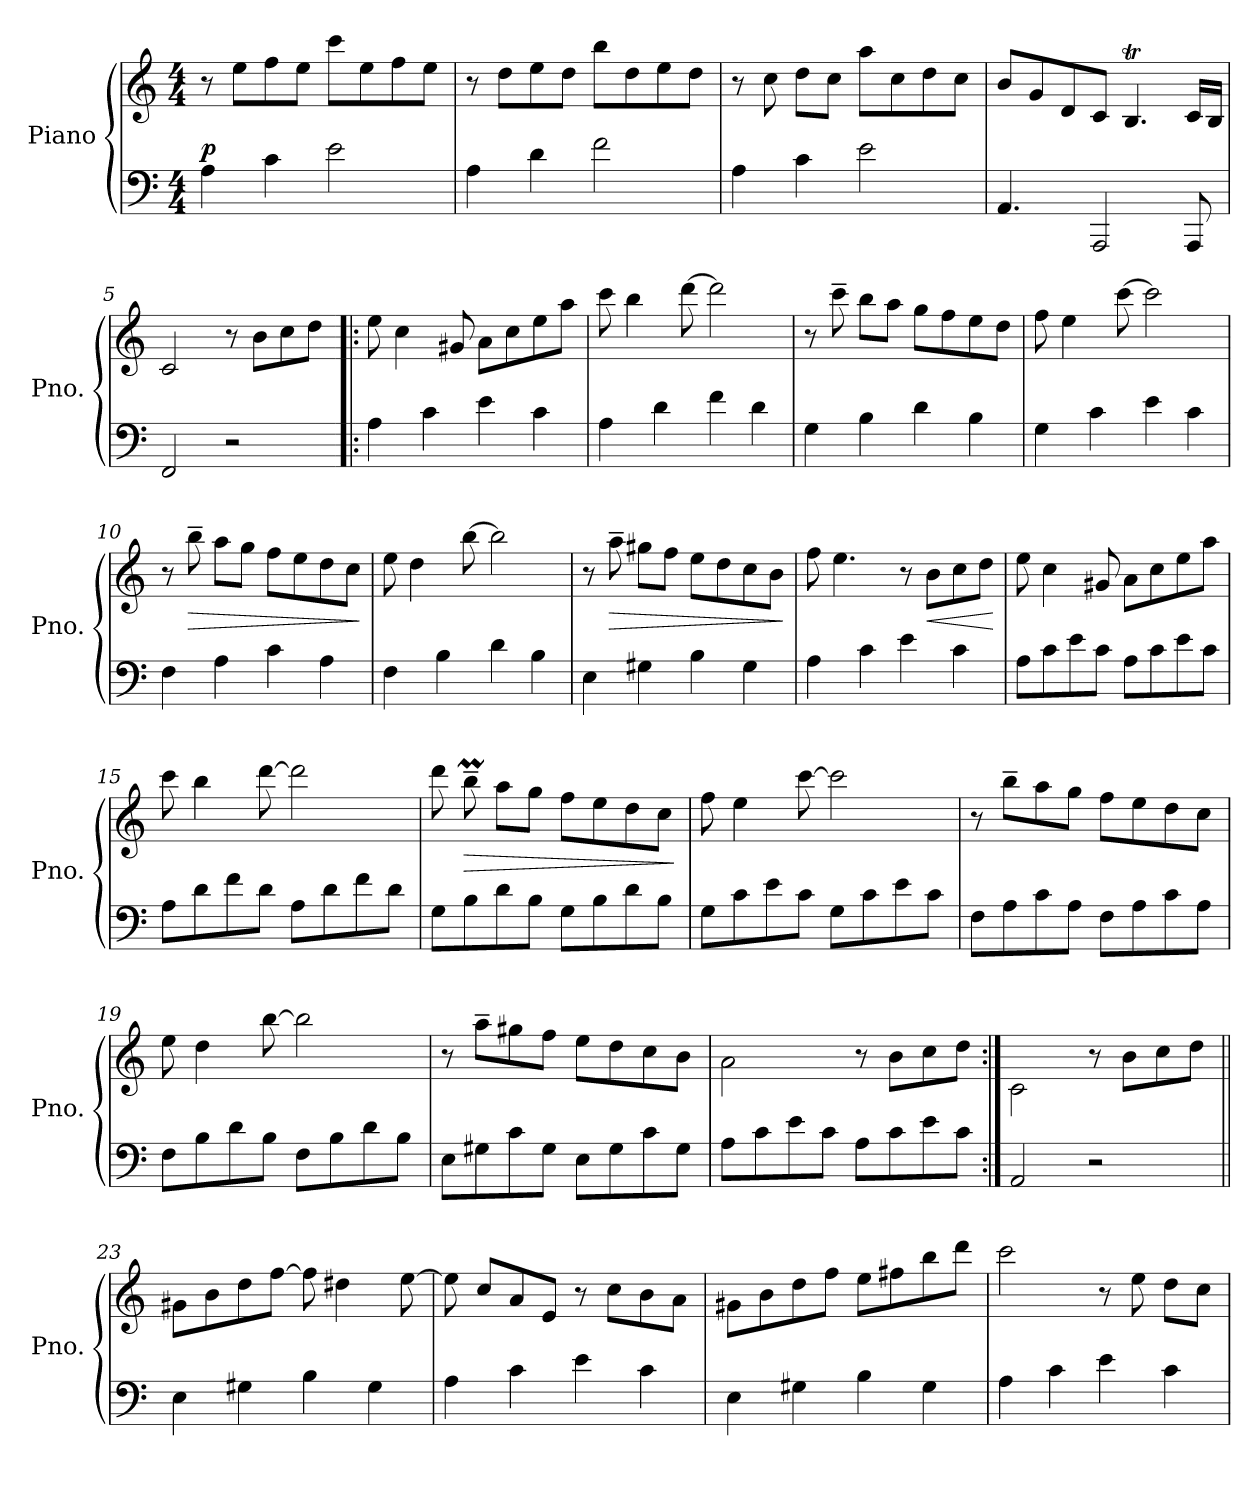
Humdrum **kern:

**kern	**kern	**dynam
*part1	*part1	*part1
*staff2	*staff1	*staff1/2
*I"Piano	*	*
*I'Pno.	*	*
*clefF4	*clefG2	*
*k[]	*k[]	*
*M4/4	*M4/4	*
*MM140	*MM140	*
=1	=1	=1
!	!	!LO:DY:a=2
4A\	8r	p
.	8ee\L	.
4c\	8ff\	.
.	8ee\J	.
2e\	8ccc\L	.
.	8ee\	.
.	8ff\	.
.	8ee\J	.
=2	=2	=2
4A\	8r	.
.	8dd\L	.
4d\	8ee\	.
.	8dd\J	.
2f\	8bb\L	.
.	8dd\	.
.	8ee\	.
.	8dd\J	.
=3	=3	=3
4A\	8r	.
.	8cc\	.
4c\	8dd\L	.
.	8cc\J	.
2e\	8aa\L	.
.	8cc\	.
.	8dd\	.
.	8cc\J	.
=4	=4	=4
4.AA/	8b/L	.
.	8g/	.
.	8d/	.
2AAA/	8c/J	.
.	4.Bt/	.
8AAA/	16c/LL	.
.	16B/JJ	.
!!LO:LB:g=z
=5	=5	=5
2FF/	2c/	.
2r	8r	.
.	8b\L	.
.	8cc\	.
.	8dd\J	.
=6!|:	=6!|:	=6!|:
4A\	8ee\	.
.	4cc\	.
4c\	.	.
.	8g#X/	.
4e\	8a\L	.
.	8cc\	.
4c\	8ee\	.
.	8aa\J	.
=7	=7	=7
4A\	8ccc\	.
.	4bb\	.
4d\	.	.
.	[8ddd\	.
4f\	2ddd\]	.
4d\	.	.
=8	=8	=8
4G\	8r	.
.	8ccc~\	.
4B\	8bb\L	.
.	8aa\J	.
4d\	8gg\L	.
.	8ff\	.
4B\	8ee\	.
.	8dd\J	.
=9	=9	=9
4G\	8ff\	.
.	4ee\	.
4c\	.	.
.	[8ccc\	.
4e\	2ccc\]	.
4c\	.	.
!!LO:LB:g=z
=10	=10	=10
4F\	8r	.
!	!	!LO:HP:b
.	8bb~\	>
4A\	8aa\L	.
.	8gg\J	.
4c\	8ff\L	.
.	8ee\	.
4A\	8dd\	.
.	8cc\J	.
.	.	]
=11	=11	=11
4F\	8ee\	.
.	4dd\	.
4B\	.	.
.	[8bb\	.
4d\	2bb\]	.
4B\	.	.
=12	=12	=12
4E\	8r	.
!	!	!LO:HP:b
.	8aa~\	>
4G#X\	8gg#X\L	.
.	8ff\J	.
4B\	8ee\L	.
.	8dd\	.
4G#\	8cc\	.
.	8b\J	.
.	.	]
=13	=13	=13
4A\	8ff\	.
.	4.ee\	.
4c\	.	.
4e\	8r	.
!	!	!LO:HP:b
.	8b\L	<
4c\	8cc\	.
.	8dd\J	.
.	.	[
!!LO:LB:g=z
=14	=14	=14
8A\L	8ee\	.
8c\	4cc\	.
8e\	.	.
8c\J	8g#X/	.
8A\L	8a\L	.
8c\	8cc\	.
8e\	8ee\	.
8c\J	8aa\J	.
=15	=15	=15
8A\L	8ccc\	.
8d\	4bb\	.
8f\	.	.
8d\J	[8ddd\	.
8A\L	2ddd\]	.
8d\	.	.
8f\	.	.
8d\J	.	.
=16	=16	=16
8G\L	8ddd\	.
!	!	!LO:HP:b
8B\	8bbm~\	>
8d\	8aa\L	.
8B\J	8gg\J	.
8G\L	8ff\L	.
8B\	8ee\	.
8d\	8dd\	.
8B\J	8cc\J	.
.	.	]
=17	=17	=17
8G\L	8ff\	.
8c\	4ee\	.
8e\	.	.
8c\J	[8ccc\	.
8G\L	2ccc\]	.
8c\	.	.
8e\	.	.
8c\J	.	.
!!LO:LB:g=z
=18	=18	=18
8F\L	8r	.
8A\	8bb~\L	.
8c\	8aa\	.
8A\J	8gg\J	.
8F\L	8ff\L	.
8A\	8ee\	.
8c\	8dd\	.
8A\J	8cc\J	.
=19	=19	=19
8F\L	8ee\	.
8B\	4dd\	.
8d\	.	.
8B\J	[8bb\	.
8F\L	2bb\]	.
8B\	.	.
8d\	.	.
8B\J	.	.
=20	=20	=20
8E\L	8r	.
8G#X\	8aa~\L	.
8c\	8gg#X\	.
8G#\J	8ff\J	.
8E\L	8ee\L	.
8G#\	8dd\	.
8c\	8cc\	.
8G#\J	8b\J	.
=21	=21	=21
8A\L	2a\	.
8c\	.	.
8e\	.	.
8c\J	.	.
8A\L	8r	.
8c\	8b\L	.
8e\	8cc\	.
8c\J	8dd\J	.
!!LO:PB:g=z
=22:|!	=22:|!	=22:|!
2AA/	2c\	.
2r	8r	.
.	8b\L	.
.	8cc\	.
.	8dd\J	.
=23||	=23||	=23||
4E\	8g#X\L	.
.	8b\	.
4G#X\	8dd\	.
.	[8ff\J	.
4B\	8ff\]	.
.	4dd#X\	.
4G#\	.	.
.	[8ee\	.
=24	=24	=24
4A\	8ee\]	.
.	8cc/L	.
4c\	8a/	.
.	8e/J	.
4e\	8r	.
.	8cc\L	.
4c\	8b\	.
.	8a\J	.
=25	=25	=25
4E\	8g#X\L	.
.	8b\	.
4G#X\	8dd\	.
.	8ff\J	.
4B\	8ee\L	.
.	8ff#X\	.
4G#\	8bb\	.
.	8ddd\J	.
!!LO:LB:g=z
=26	=26	=26
4A\	2ccc\	.
4c\	.	.
4e\	8r	.
.	8ee\	.
4c\	8dd\L	.
.	8cc\J	.
=	=	=
*-	*-	*-
